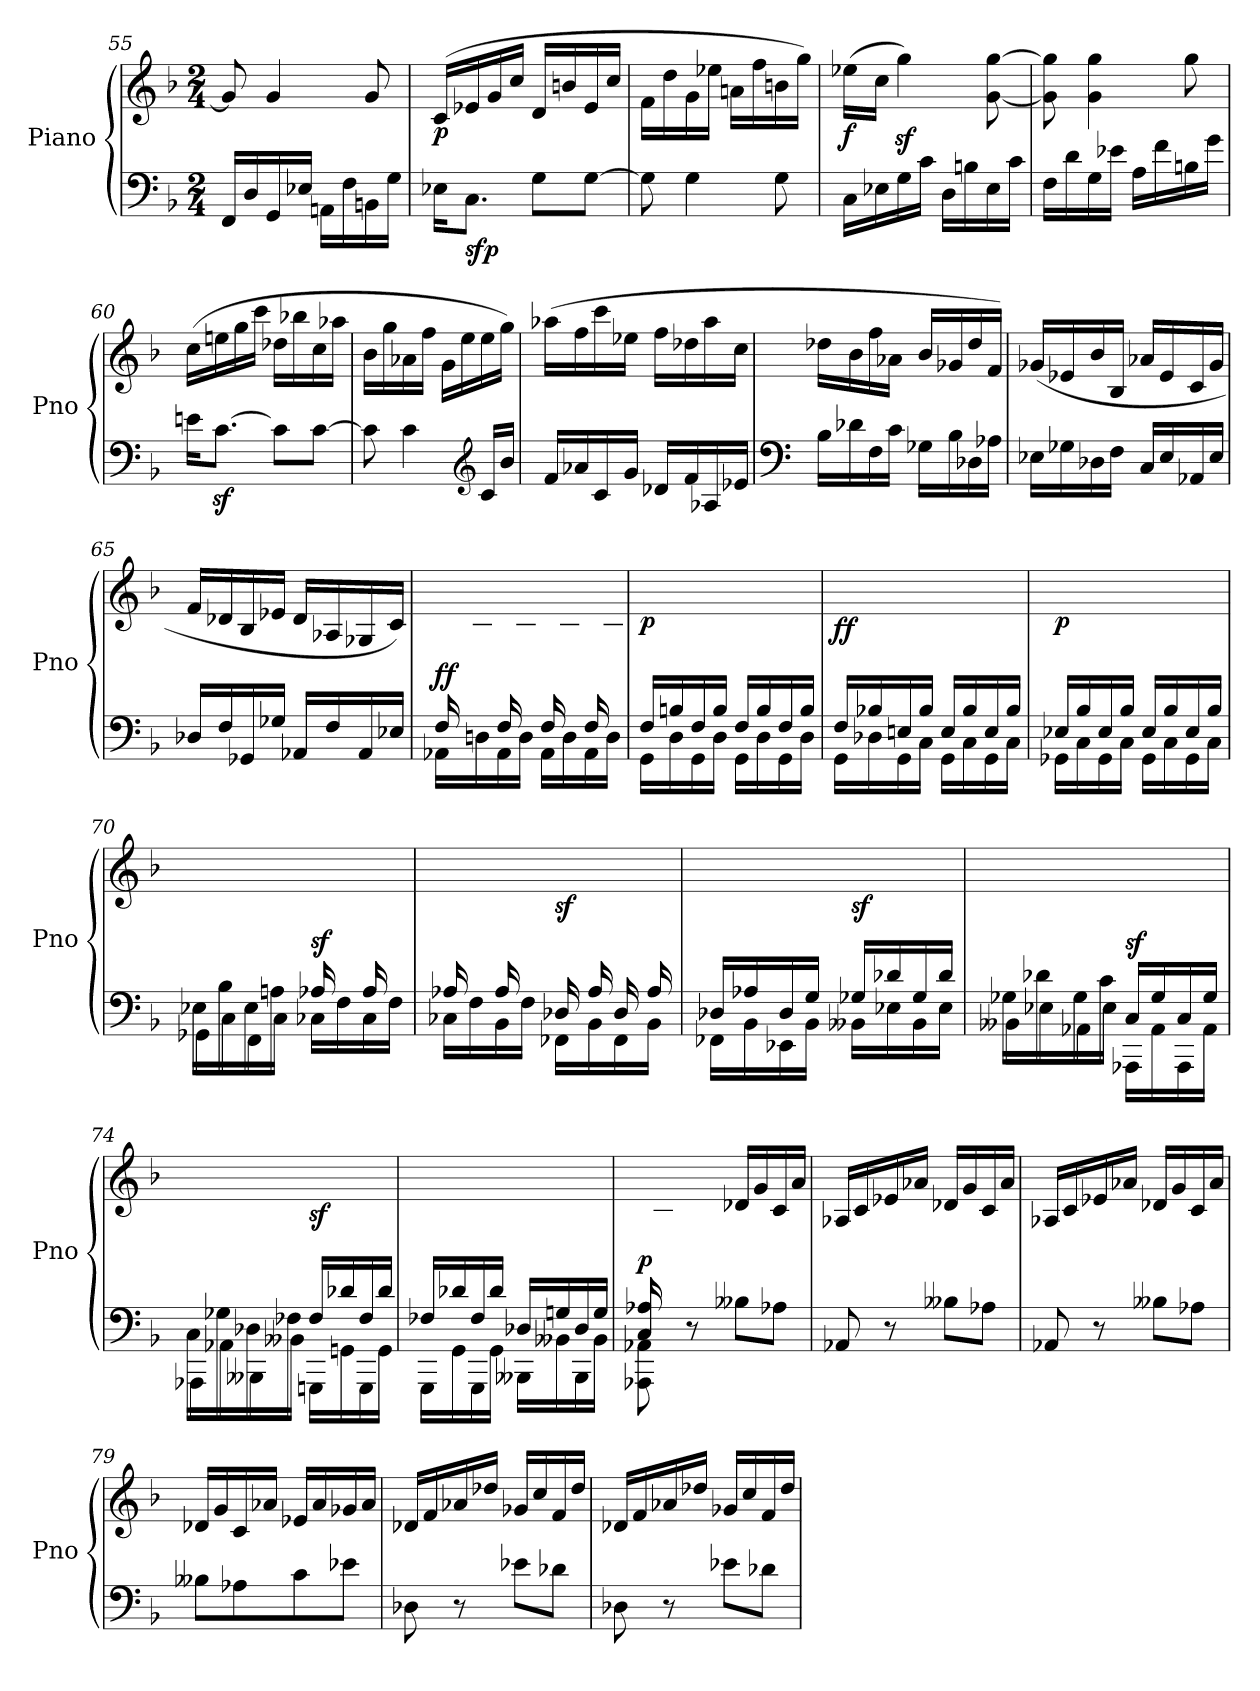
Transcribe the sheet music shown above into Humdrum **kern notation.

**kern	**kern	**dynam
*part1	*part1	*part1
*staff2	*staff1	*staff1/2
*I"Piano	*	*
*I'Pno	*	*
*clefF4	*clefG2	*
*k[b-]	*k[b-]	*
*M2/4	*M2/4	*
=55	=55	=55
16FF/LL	8g/]	.
16D/	.	.
16GG/	4g/	.
16E-X/JJ	.	.
16AAn\LL	.	.
16F\	.	.
16BBn\	8g/	.
16G\JJ	.	.
!!LO:LB:g=z
=56	=56	=56
!	!	!LO:DY:b
16E-X\KL	(>16c/LL	p
!	!	!LO:DY:b=2
8.C\J	16e-X/	sfp
.	16g/	.
.	16cc/JJ	.
8G\L	16d/LL	.
.	16bn/	.
[8G\J	16e-/	.
.	16cc/JJ	.
=57	=57	=57
8G\]	16f\LL	.
.	16dd\	.
4G\	16g\	.
.	16ee-X\JJ	.
.	16an\LL	.
.	16ff\	.
8G\	16bn\	.
.	16gg\JJ)	.
=58	=58	=58
!	!	!LO:DY:b
16C\LL	(16ee-X\LL	f
16E-X\	16cc\JJ	.
16G\	4ggz<\)	.
16c\JJ	.	.
16D\LL	.	.
16Bn\	.	.
16E-\	[8g\ [8gg\	.
16c\JJ	.	.
=59	=59	=59
16F\LL	8g\] 8gg\]	.
16d\	.	.
16G\	4g\ 4gg\	.
16e-X\JJ	.	.
16A\LL	.	.
16f\	.	.
16Bn\	8gg\	.
16g\JJ	.	.
=60	=60	=60
16en\KL	(16cc\LL	.
[8.cz<\J	16een\	.
.	16gg\	.
.	16ccc\JJ	.
8c\L]	16dd-X\LL	.
.	16bb-X\	.
[8c\J	16cc\	.
.	16aa-X\JJ	.
!!LO:PB:g=z
=61	=61	=61
8c\]	16b-\LL	.
.	16gg\	.
4c\	16a-X\	.
.	16ff\JJ	.
.	16g\LL	.
.	16ee\	.
*clefG2	*	*
16c/LL	16ee\	.
16b-/JJ	16gg\JJ)	.
=62	=62	=62
16f/LL	(16aa-X\LL	.
16a-X/	16ff\	.
16c/	16ccc\	.
16g/JJ	16ee-X\JJ	.
16d-X/LL	16ff\LL	.
16f/	16dd-X\	.
16A-X/	16aa-\	.
16e-X/JJ	16cc\JJ	.
=63	=63	=63
*clefF4	*	*
16B-\LL	16dd-X\LL	.
16d-X\	16b-\	.
16F\	16ff\	.
16c\JJ	16a-X\JJ	.
16G-X\LL	16b-/LL	.
16B-\	16g-X/	.
16D-X\	16dd-/	.
16A-X\JJ	16f/JJ)	.
=64	=64	=64
!	!	!LO:DY:b
16E-X\LL	(16g-X/LL	other-dynamics
16G-X\	16e-X/	.
16D-X\	16b-/	.
16F\JJ	16B-/JJ	.
16C/LL	16a-X/LL	.
16E-/	16e-/	.
16AA-X/	16c/	.
16E-/JJ	16g-/JJ	.
!!LO:LB:g=z
=65	=65	=65
16D-X/LL	16f/LL	.
16F/	16d-X/	.
16GG-X/	16B-/	.
16G-X/JJ	16e-X/JJ	.
16AA-X/LL	16d-/LL	.
16F/	16A-X/	.
16AA-/	16G-X/	.
16E-X/JJ	16c/JJ)	.
=66	=66	=66
*^	*	*
!	!	!	!LO:DY:b
16F/LL	16AA-X\LL	16ryy	ff
16ryy	16Dn\	16c\	.
16F/	16AA-\	16ryy	.
16ryy	16D\JJ	16Bn\JJ	.
16F/LL	16AA-\LL	16ryy	.
16ryy	16D\	16B\	.
16F/	16AA-\	16ryy	.
16ryy	16D\JJ	16B\JJ	.
=67	=67	=67	=67
!	!	!	!LO:DY:b
16F/LL	16GG\LL	2ryy	p
16Bn/	16D\	.	.
16F/	16GG\	.	.
16B/JJ	16D\JJ	.	.
16F/LL	16GG\LL	.	.
16B/	16D\	.	.
16F/	16GG\	.	.
16B/JJ	16D\JJ	.	.
=68	=68	=68	=68
!	!	!	!LO:DY:b
16F/LL	16GG\LL	2ryy	ff
16B-X/	16D-X\	.	.
16En/	16GG\	.	.
16B-/JJ	16C\JJ	.	.
16E/LL	16GG\LL	.	.
16B-/	16C\	.	.
16E/	16GG\	.	.
16B-/JJ	16C\JJ	.	.
=69	=69	=69	=69
!	!	!	!LO:DY:b
16E-X/LL	16GG-X\LL	2ryy	p
16B-/	16C\	.	.
16E-/	16GG-\	.	.
16B-/JJ	16C\JJ	.	.
16E-/LL	16GG-\LL	.	.
16B-/	16C\	.	.
16E-/	16GG-\	.	.
16B-/JJ	16C\JJ	.	.
!!LO:LB:g=z
=70	=70	=70	=70
16E-X\LL	16GG-X\LL	4ryy	.
16B-\	16C\	.	.
16E-\	16FF\	.	.
16An\JJ	16C\JJ	.	.
!	!	!	!LO:DY:b
16A-X/LL	16C-X\LL	16ryy	sf
16ryy	16F\	16e-X\	.
16A-/	16C-\	16ryy	.
16ryy	16F\JJ	16e-\JJ	.
=71	=71	=71	=71
16A-X/LL	16C-X\LL	16ryy	.
16ryy	16F\	16e-X\	.
16A-/	16BB-\	16ryy	.
16ryy	16F\JJ	16dn\JJ	.
!	!	!	!LO:DY:b
16D-X/LL	16FF-X\LL	4ryy	sf
16A-/	16BB-\	.	.
16D-/	16FF-\	.	.
16A-/JJ	16BB-\JJ	.	.
=72	=72	=72	=72
16D-X/LL	16FF-X\LL	4ryy	.
16A-X/	16BB-\	.	.
16D-/	16EE-X\	.	.
16G/JJ	16BB-\JJ	.	.
!	!	!	!LO:DY:b
16G-X/LL	16BB--X\LL	4ryy	sf
16d-X/	16E-X\	.	.
16G-/	16BB--\	.	.
16d-/JJ	16E-\JJ	.	.
=73	=73	=73	=73
16G-X\LL	16BB--X\LL	2ryy	.
16d-X\	16E-X\	.	.
16G-\	16AA-X\	.	.
16c\JJ	16E-\JJ	.	.
!	!	!	!LO:DY:a=2
16C/LL	16AAA-X\LL	.	sf
16G-/	16AA-\	.	.
16C/	16AAA-\	.	.
16G-/JJ	16AA-\JJ	.	.
!!LO:LB:g=z
=74	=74	=74	=74
16C\LL	16AAA-X\LL	4ryy	.
16G-X\	16AA-X\	.	.
16D-X\	16BBB--X\	.	.
16F-X\JJ	16BB--X\JJ	.	.
!	!	!	!LO:DY:b
16F-/LL	16GGGn\LL	4ryy	sf
16d-X/	16GGn\	.	.
16F-/	16GGG\	.	.
16d-/JJ	16GG\JJ	.	.
=75	=75	=75	=75
16F-X/LL	16GGG\LL	2ryy	.
16d-X/	16GG\	.	.
16F-/	16GGG\	.	.
16d-/JJ	16GG\JJ	.	.
16D-X/LL	16BBB--X\LL	.	.
16Gn/	16BB--X\	.	.
16D-/	16BBB--\	.	.
16G/JJ	16BB--\JJ	.	.
=76	=76	=76	=76
!	!	!	!LO:DY:b
16C/ 16A-X/LL	8AAA-X\ 8AA-X\	16ryy	p
4..ryy	.	16c\	.
.	8r	16e-X\	.
.	.	16a-X\JJ	.
.	8B--X\L	16d-X/LL	.
.	.	16g/	.
.	8A-X\J	16c/	.
.	.	16a-/JJ	.
*v	*v	*	*
=77	=77	=77
8AA-X/	16A-X/LL	.
.	16c/	.
8r	16e-X/	.
.	16a-X/JJ	.
8B--X\L	16d-X/LL	.
.	16g/	.
8A-X\J	16c/	.
.	16a-/JJ	.
!!LO:LB:g=z
=78	=78	=78
8AA-X/	16A-X/LL	.
.	16c/	.
8r	16e-X/	.
.	16a-X/JJ	.
8B--X\L	16d-X/LL	.
.	16g/	.
8A-X\J	16c/	.
.	16a-/JJ	.
=79	=79	=79
8B--X\L	16d-X/LL	.
.	16g/	.
8A-X\	16c/	.
.	16a-X/JJ	.
8c\	16e-X/LL	.
.	16a-/	.
8e-X\J	16g-X/	.
.	16a-/JJ	.
=80	=80	=80
!	!	!LO:DY:a=2
8D-X\	16d-X/LL	other-dynamics
.	16f/	.
8r	16a-X/	.
.	16dd-X/JJ	.
8e-X\L	16g-X/LL	.
.	16cc/	.
8d-X\J	16f/	.
.	16dd-/JJ	.
=81	=81	=81
8D-X\	16d-X/LL	.
.	16f/	.
8r	16a-X/	.
.	16dd-X/JJ	.
8e-X\L	16g-X/LL	.
.	16cc/	.
8d-X\J	16f/	.
.	16dd-/JJ	.
=	=	=
*-	*-	*-
